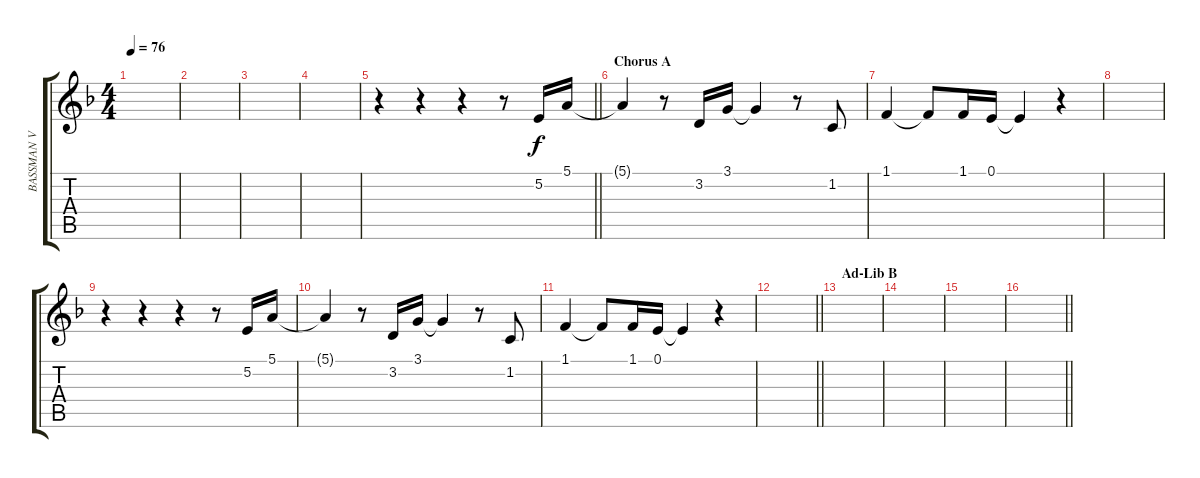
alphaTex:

\track ("BASSMAN V" "BASSMAN V") {instrument synthvoice}
\staff {score tabs}
\tuning (E4 B3 G3 D3 A2 E2) {hide}
\ts (4 4)
\tempo 76
\clef g2
\ks f
|
|
|
|
\barLineRight lightlight
r.4 r.4 r.4 r.8 5.2.16 5.1.16 |
\section ("" "Chorus A")
5.1{t}.4 r.8 3.2.16 3.1.16 3.1{t}.4 r.8 1.2.8 |
1.1.4 1.1{t}.8 1.1.16 0.1.16 0.1{t}.4 r.4 |
|
r.4 r.4 r.4 r.8 5.2.16 5.1.16 |
5.1{t}.4 r.8 3.2.16 3.1.16 3.1{t}.4 r.8 1.2.8 |
1.1.4 1.1{t}.8 1.1.16 0.1.16 0.1{t}.4 r.4 |
\barLineRight lightlight
|
\section ("" "Ad-Lib B")
|
|
|
\barLineRight lightlight
